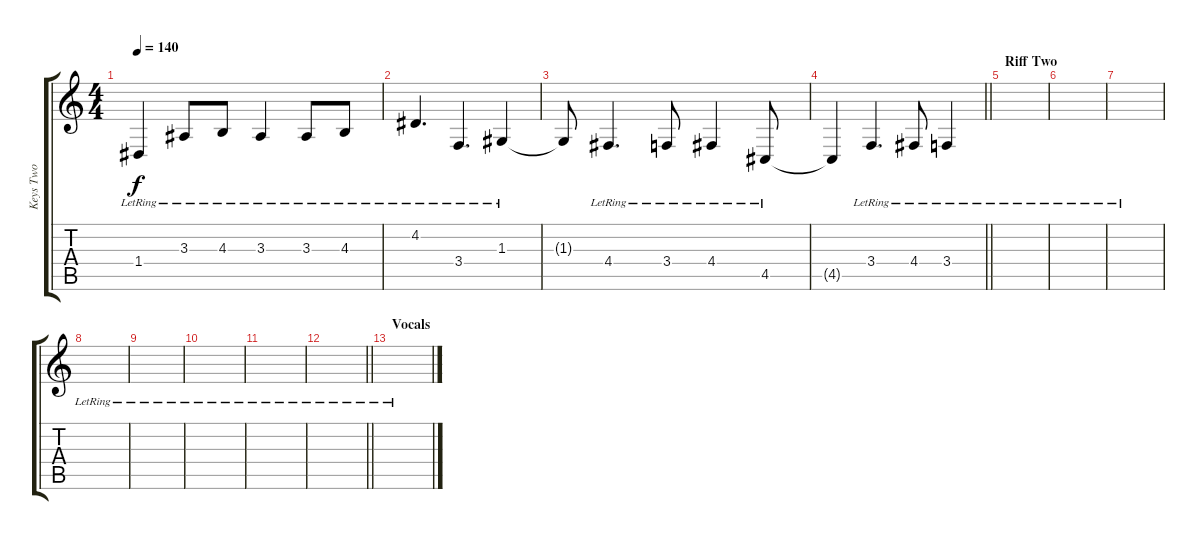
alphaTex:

\track ("Keys Two" "Keys Two") {instrument harpsichord}
\staff {score tabs}
\tuning (E4 B3 G3 D3 A2 E2) {hide}
\ts (4 4)
\tempo 140
\clef g2
\ks c
1.4{lr}.4{dy f} 3.3{lr}.8 4.3{lr}.8 3.3{lr}.4 3.3{lr}.8 4.3{lr}.8 |
4.2{lr}.4{d} 3.4{lr}.4{d} 1.3{lr}.4 |
1.3{t}.8 4.4{lr}.4{d} 3.4{lr}.8 4.4{lr}.4 4.5{lr}.8 |
\barLineRight lightlight
4.5{t}.4 3.4{lr}.4{d} 4.4{lr}.8 3.4{lr}.4 |
\section ("" "Riff Two")
|
|
|
|
|
|
|
\barLineRight lightlight
|
\section ("" "Vocals")
